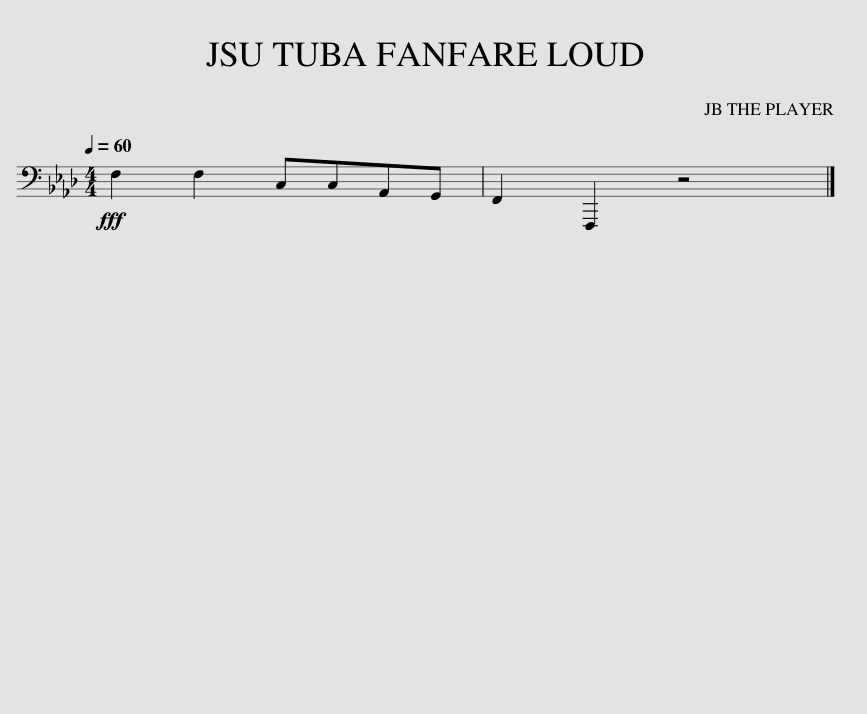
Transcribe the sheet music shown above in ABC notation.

X:1
L:1/8
Q:1/4=60
M:4/4
I:linebreak $
K:Ab
V:1 bass
V:1
!fff! F,2 F,2 C,C,A,,G,, | F,,2 F,,,2 z4 |] %2
